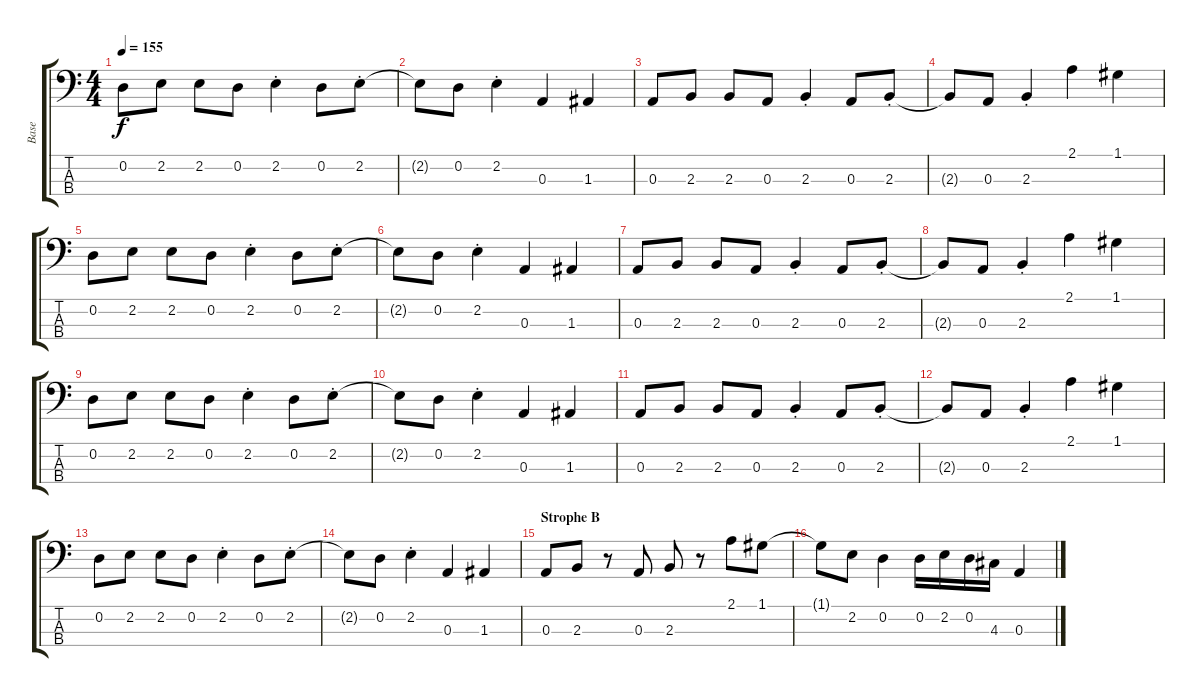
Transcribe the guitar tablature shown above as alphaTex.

\track ("Base" "Base") {instrument electricbassfinger}
\staff {score tabs}
\tuning (G2 D2 A1 E1) {hide}
\ts (4 4)
\tempo 155
\clef f4
\ks c
0.2.8{dy f} 2.2.8 2.2.8 0.2.8 2.2{st}.4 0.2.8 2.2{st}.8 |
2.2{t}.8 0.2.8 2.2{st}.4 0.3.4 1.3.4 |
0.3.8 2.3.8 2.3.8 0.3.8 2.3{st}.4 0.3.8 2.3{st}.8 |
2.3{t}.8 0.3.8 2.3{st}.4 2.1.4 1.1.4 |
0.2.8 2.2.8 2.2.8 0.2.8 2.2{st}.4 0.2.8 2.2{st}.8 |
2.2{t}.8 0.2.8 2.2{st}.4 0.3.4 1.3.4 |
0.3.8 2.3.8 2.3.8 0.3.8 2.3{st}.4 0.3.8 2.3{st}.8 |
2.3{t}.8 0.3.8 2.3{st}.4 2.1.4 1.1.4 |
0.2.8 2.2.8 2.2.8 0.2.8 2.2{st}.4 0.2.8 2.2{st}.8 |
2.2{t}.8 0.2.8 2.2{st}.4 0.3.4 1.3.4 |
0.3.8 2.3.8 2.3.8 0.3.8 2.3{st}.4 0.3.8 2.3{st}.8 |
2.3{t}.8 0.3.8 2.3{st}.4 2.1.4 1.1.4 |
0.2.8 2.2.8 2.2.8 0.2.8 2.2{st}.4 0.2.8 2.2{st}.8 |
2.2{t}.8 0.2.8 2.2{st}.4 0.3.4 1.3.4 |
\section ("" "Strophe B")
0.3.8 2.3.8 r.8 0.3.8 2.3.8 r.8 2.1.8 1.1.8 |
1.1{t}.8 2.2.8 0.2.4 0.2.16 2.2.16 0.2.16 4.3.16 0.3.4
